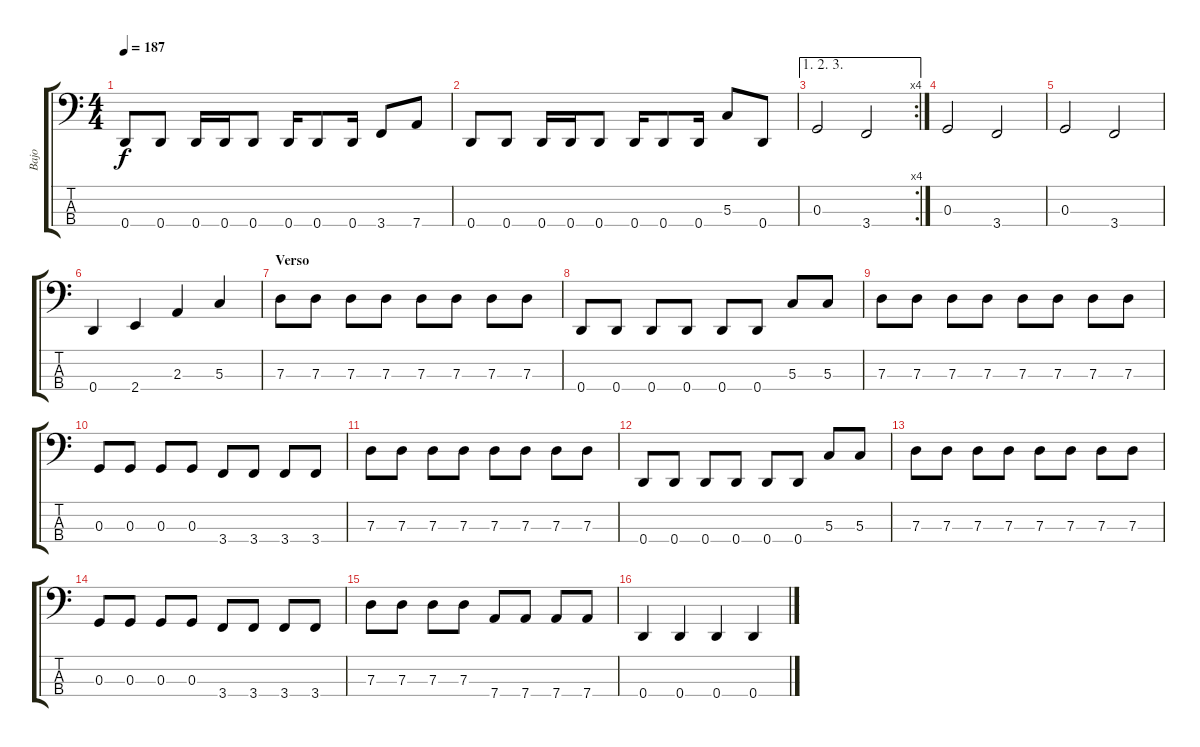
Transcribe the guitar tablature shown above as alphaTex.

\track ("Bajo" "Bajo") {instrument electricbasspick}
\staff {score tabs}
\tuning (F2 C2 G1 D1) {hide}
\ts (4 4)
\tempo 187
\clef f4
\ks c
0.4.8{dy f} 0.4.8 0.4.16 0.4.16 0.4.8 0.4.16 0.4.8 0.4.16 3.4.8 7.4.8 |
0.4.8 0.4.8 0.4.16 0.4.16 0.4.8 0.4.16 0.4.8 0.4.16 5.3.8 0.4.8 |
\ae (1 2 3)
\rc 4
0.3.2 3.4.2 |
0.3.2 3.4.2 |
0.3.2 3.4.2 |
0.4.4 2.4.4 2.3.4 5.3.4 |
\section ("" "Verso")
7.3.8 7.3.8 7.3.8 7.3.8 7.3.8 7.3.8 7.3.8 7.3.8 |
0.4.8 0.4.8 0.4.8 0.4.8 0.4.8 0.4.8 5.3.8 5.3.8 |
7.3.8 7.3.8 7.3.8 7.3.8 7.3.8 7.3.8 7.3.8 7.3.8 |
0.3.8 0.3.8 0.3.8 0.3.8 3.4.8 3.4.8 3.4.8 3.4.8 |
7.3.8 7.3.8 7.3.8 7.3.8 7.3.8 7.3.8 7.3.8 7.3.8 |
0.4.8 0.4.8 0.4.8 0.4.8 0.4.8 0.4.8 5.3.8 5.3.8 |
7.3.8 7.3.8 7.3.8 7.3.8 7.3.8 7.3.8 7.3.8 7.3.8 |
0.3.8 0.3.8 0.3.8 0.3.8 3.4.8 3.4.8 3.4.8 3.4.8 |
7.3.8 7.3.8 7.3.8 7.3.8 7.4.8 7.4.8 7.4.8 7.4.8 |
\section ("" "")
0.4.4 0.4.4 0.4.4 0.4.4
